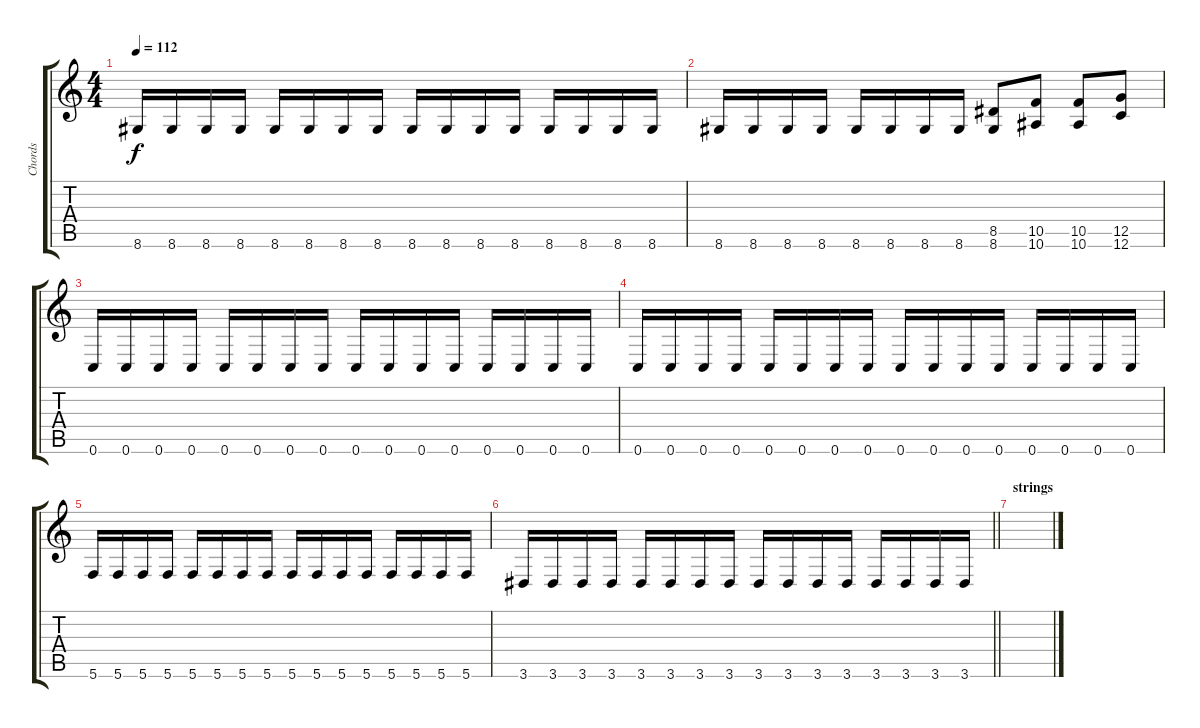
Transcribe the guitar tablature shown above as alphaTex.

\track ("Chords" "Chords") {instrument overdrivenguitar}
\staff {score tabs}
\tuning (D4 A3 F3 C3 G2 C2) {hide}
\ts (4 4)
\tempo 112
\clef g2
\ks c
8.6.16{dy f} 8.6.16 8.6.16 8.6.16 8.6.16 8.6.16 8.6.16 8.6.16 8.6.16 8.6.16 8.6.16 8.6.16 8.6.16 8.6.16 8.6.16 8.6.16 |
8.6.16 8.6.16 8.6.16 8.6.16 8.6.16 8.6.16 8.6.16 8.6.16 (8.5 8.6).8 (10.5 10.6).8 (10.5 10.6).8 (12.5 12.6).8 |
0.6.16{volume 4} 0.6.16 0.6.16 0.6.16 0.6.16 0.6.16 0.6.16 0.6.16 0.6.16 0.6.16 0.6.16 0.6.16 0.6.16 0.6.16 0.6.16 0.6.16 |
0.6.16 0.6.16 0.6.16 0.6.16 0.6.16 0.6.16 0.6.16 0.6.16 0.6.16 0.6.16 0.6.16 0.6.16 0.6.16 0.6.16 0.6.16 0.6.16 |
5.6.16 5.6.16 5.6.16 5.6.16 5.6.16 5.6.16 5.6.16 5.6.16 5.6.16 5.6.16 5.6.16 5.6.16 5.6.16 5.6.16 5.6.16 5.6.16 |
\barLineRight lightlight
3.6.16 3.6.16 3.6.16 3.6.16 3.6.16 3.6.16 3.6.16 3.6.16 3.6.16 3.6.16 3.6.16 3.6.16 3.6.16 3.6.16 3.6.16 3.6.16 |
\section ("" "strings")
